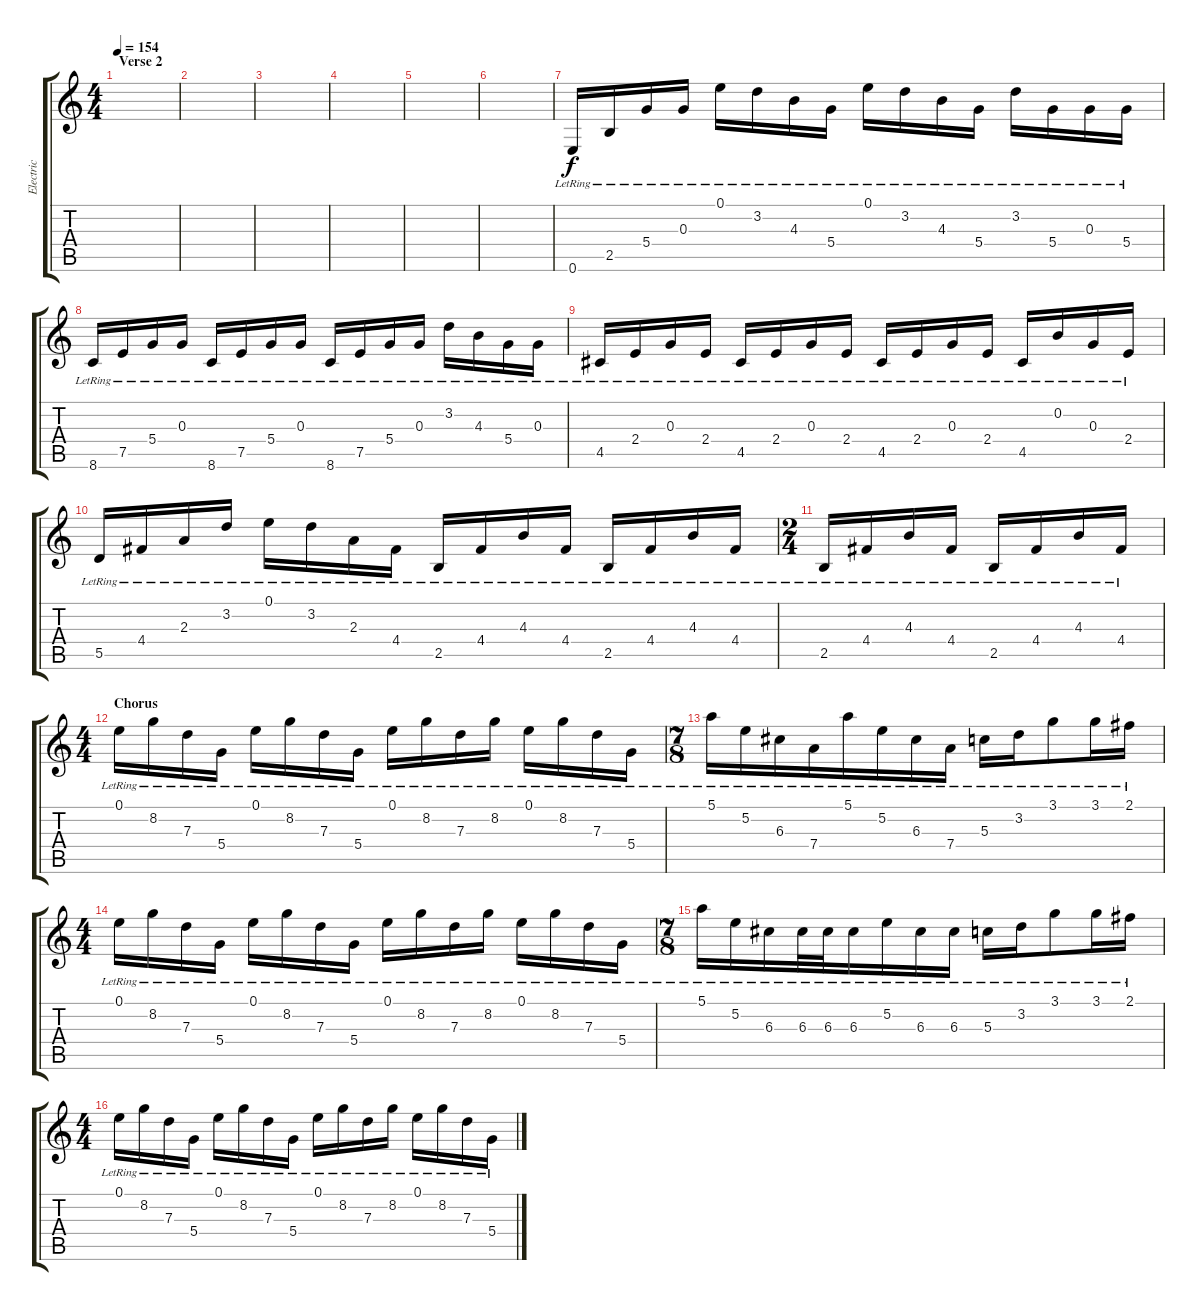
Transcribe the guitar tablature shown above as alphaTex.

\track ("Electric" "Electric") {instrument electricguitarjazz}
\staff {score tabs}
\tuning (E4 B3 G3 D3 A2 E2) {hide}
\ts (4 4)
\section ("" "Verse 2")
\tempo 154
\clef g2
\ks c
|
|
|
|
|
|
0.6{lr}.16 2.5{lr}.16 5.4{lr}.16 0.3{lr}.16 0.1{lr}.16 3.2{lr}.16 4.3{lr}.16 5.4{lr}.16 0.1{lr}.16 3.2{lr}.16 4.3{lr}.16 5.4{lr}.16 3.2{lr}.16 5.4{lr}.16 0.3{lr}.16 5.4{lr}.16 |
8.6{lr}.16 7.5{lr}.16 5.4{lr}.16 0.3{lr}.16 8.6{lr}.16 7.5{lr}.16 5.4{lr}.16 0.3{lr}.16 8.6{lr}.16 7.5{lr}.16 5.4{lr}.16 0.3{lr}.16 3.2{lr}.16 4.3{lr}.16 5.4{lr}.16 0.3{lr}.16 |
4.5{lr}.16 2.4{lr}.16 0.3{lr}.16 2.4{lr}.16 4.5{lr}.16 2.4{lr}.16 0.3{lr}.16 2.4{lr}.16 4.5{lr}.16 2.4{lr}.16 0.3{lr}.16 2.4{lr}.16 4.5{lr}.16 0.2{lr}.16 0.3{lr}.16 2.4{lr}.16 |
5.5{lr}.16 4.4{lr}.16 2.3{lr}.16 3.2{lr}.16 0.1{lr}.16 3.2{lr}.16 2.3{lr}.16 4.4{lr}.16 2.5{lr}.16 4.4{lr}.16 4.3{lr}.16 4.4{lr}.16 2.5{lr}.16 4.4{lr}.16 4.3{lr}.16 4.4{lr}.16 |
\ts (2 4)
2.5{lr}.16 4.4{lr}.16 4.3{lr}.16 4.4{lr}.16 2.5{lr}.16 4.4{lr}.16 4.3{lr}.16 4.4{lr}.16 |
\ts (4 4)
\section ("" "Chorus")
0.1{lr}.16 8.2{lr}.16 7.3{lr}.16 5.4{lr}.16 0.1{lr}.16 8.2{lr}.16 7.3{lr}.16 5.4{lr}.16 0.1{lr}.16 8.2{lr}.16 7.3{lr}.16 8.2{lr}.16 0.1{lr}.16 8.2{lr}.16 7.3{lr}.16 5.4{lr}.16 |
\ts (7 8)
5.1{lr}.16 5.2{lr}.16 6.3{lr}.16 7.4{lr}.16 5.1{lr}.16 5.2{lr}.16 6.3{lr}.16 7.4{lr}.16 5.3{lr}.16 3.2{lr}.16 3.1{lr}.8 3.1{lr}.16 2.1{lr}.16 |
\ts (4 4)
0.1{lr}.16 8.2{lr}.16 7.3{lr}.16 5.4{lr}.16 0.1{lr}.16 8.2{lr}.16 7.3{lr}.16 5.4{lr}.16 0.1{lr}.16 8.2{lr}.16 7.3{lr}.16 8.2{lr}.16 0.1{lr}.16 8.2{lr}.16 7.3{lr}.16 5.4{lr}.16 |
\ts (7 8)
5.1{lr}.16 5.2{lr}.16 6.3{lr}.16 6.3{lr}.32 6.3{lr}.32 6.3{lr}.16 5.2{lr}.16 6.3{lr}.16 6.3{lr}.16 5.3{lr}.16 3.2{lr}.16 3.1{lr}.8 3.1{lr}.16 2.1{lr}.16 |
\ts (4 4)
0.1{lr}.16 8.2{lr}.16 7.3{lr}.16 5.4{lr}.16 0.1{lr}.16 8.2{lr}.16 7.3{lr}.16 5.4{lr}.16 0.1{lr}.16 8.2{lr}.16 7.3{lr}.16 8.2{lr}.16 0.1{lr}.16 8.2{lr}.16 7.3{lr}.16 5.4{lr}.16
